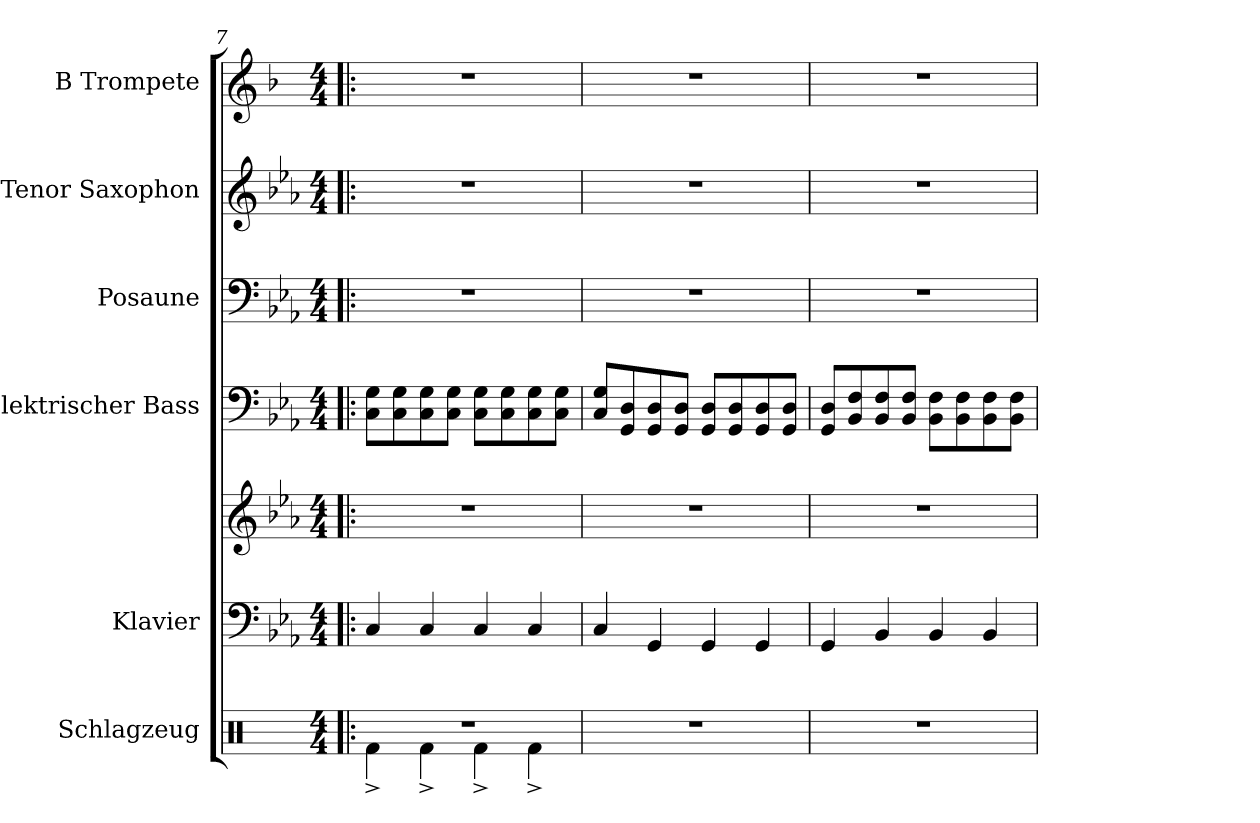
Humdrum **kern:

**kern	**kern	**kern	**kern	**kern	**kern	**kern
*part6	*part5	*part5	*part4	*part3	*part2	*part1
*staff7	*staff6	*staff5	*staff4	*staff3	*staff2	*staff1
*I"Schlagzeug	*I"Klavier	*	*I"Elektrischer Bass	*I"Posaune	*I"Tenor Saxophon	*I"B Trompete
*I'Slzg.	*I'Klav.	*	*I'E-B.	*I'Psn.	*I'T. Sax.	*I'B Tpt.
!!LO:PB:g=z
*clefX	*clefF4	*clefG2	*clefF4	*clefF4	*clefG2	*clefG2
*	*	*	*ITrd7c12	*	*ITrd8c14	*ITrd1c2
*k[]	*k[b-e-a-]	*k[b-e-a-]	*k[b-e-a-]	*k[b-e-a-]	*k[b-e-a-]	*k[b-e-a-]
*M4/4	*M4/4	*M4/4	*M4/4	*M4/4	*M4/4	*M4/4
=7!|:	=7!|:	=7!|:	=7!|:	=7!|:	=7!|:	=7!|:
*^	*	*	*	*	*	*
1r	4Rf^\	4C/	1r	8CC\ 8GG\L	1r	1r	1r
.	.	.	.	8CC\ 8GG\	.	.	.
.	4Rf^\	4C/	.	8CC\ 8GG\	.	.	.
.	.	.	.	8CC\ 8GG\J	.	.	.
.	4Rf^\	4C/	.	8CC\ 8GG\L	.	.	.
.	.	.	.	8CC\ 8GG\	.	.	.
.	4Rf^\	4C/	.	8CC\ 8GG\	.	.	.
.	.	.	.	8CC\ 8GG\J	.	.	.
*v	*v	*	*	*	*	*	*
=8	=8	=8	=8	=8	=8	=8
1r	4C/	1r	8CC/ 8GG/L	1r	1r	1r
.	.	.	8GGG/ 8DD/	.	.	.
.	4GG/	.	8GGG/ 8DD/	.	.	.
.	.	.	8GGG/ 8DD/J	.	.	.
.	4GG/	.	8GGG/ 8DD/L	.	.	.
.	.	.	8GGG/ 8DD/	.	.	.
.	4GG/	.	8GGG/ 8DD/	.	.	.
.	.	.	8GGG/ 8DD/J	.	.	.
=9	=9	=9	=9	=9	=9	=9
1r	4GG/	1r	8GGG/ 8DD/L	1r	1r	1r
.	.	.	8BBB-/ 8FF/	.	.	.
.	4BB-/	.	8BBB-/ 8FF/	.	.	.
.	.	.	8BBB-/ 8FF/J	.	.	.
.	4BB-/	.	8BBB-\ 8FF\L	.	.	.
.	.	.	8BBB-\ 8FF\	.	.	.
.	4BB-/	.	8BBB-\ 8FF\	.	.	.
.	.	.	8BBB-\ 8FF\J	.	.	.
=	=	=	=	=	=	=
*-	*-	*-	*-	*-	*-	*-
